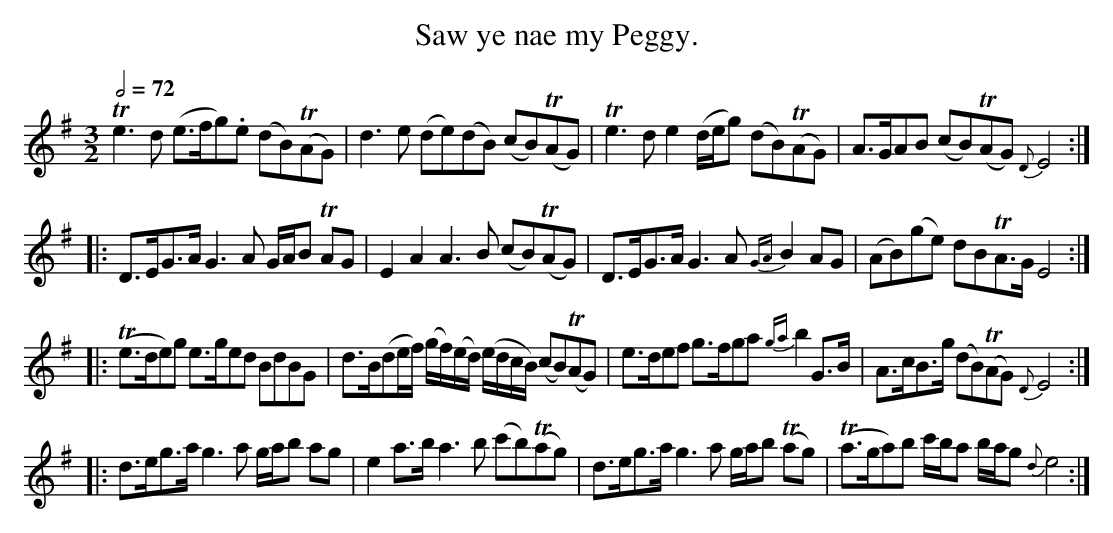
X:1
T:Saw ye nae my Peggy.
M:3/2
L:1/8
Q:1/2=72
K:E Minor
 Te3d   (e>fg).e   (dB)(TAG)   |  d3   e     (de)(dB)                (cB)(TAG) |\
 Te3d    e2(d/e/g) (dB)(TAG)   |  A>GAB     (cB)(TAG)             {D}E4      ::
  D>EG>A G3A        G/A/B  TAG |  E2  A2      A3B                    (cB)(TAG) |\
  D>EG>A G3A   {GA}B2     AG | (AB)(ge)     dBTA>G                E4      ::
(Te>de)g e>ged      BdBG |  d>B(de/f/) (g/f/)(e/d/) (e/d/c/B/) (cB)(TAG)|\
  e>def  g>fga {ga}b2     G>B|  A>cB>g    (dB)(TAG)            {D}E4     ::
  d>eg>a g3a        g/a/b   ag |  e2  a>b     a3b                    (c'b)(Tag)|\
  d>eg>a g3a        g/a/b (Tag)|(Ta>ga)b     c'/b/a       b/a/g   {d}e4      :|
